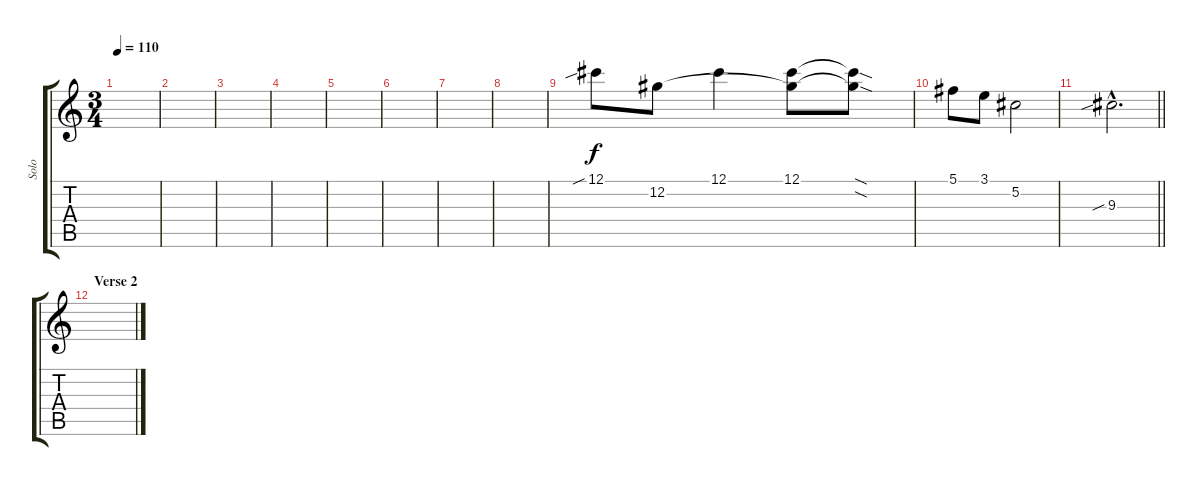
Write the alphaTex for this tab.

\track ("Solo" "Solo") {instrument electricguitarjazz}
\staff {score tabs}
\tuning (Db4 Ab3 E3 B2 Gb2 Db2) {hide}
\ts (3 4)
\tempo 110
\clef g2
\ks c
|
|
|
|
|
|
|
|
12.1{sib}.8 12.2.8 12.1.4 (12.1 12.2{t}).8 (12.1{sod t} 12.2{sod t}).8 |
5.1.8 3.1.8 5.2.2 |
\barLineRight lightlight
9.3{sib hac}.2{d} |
\section ("" "Verse 2")
